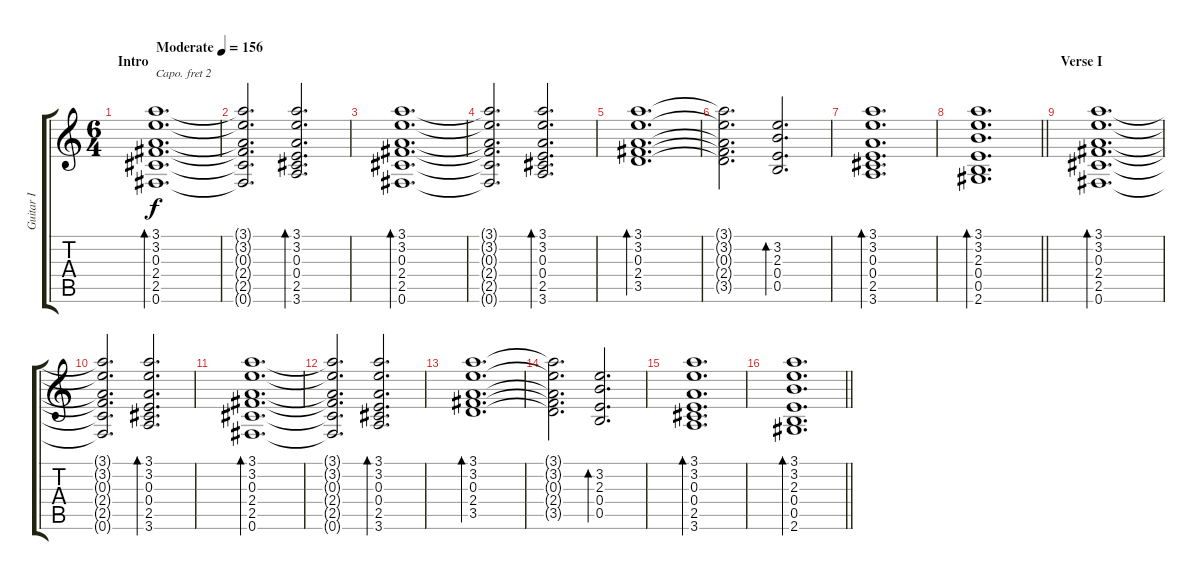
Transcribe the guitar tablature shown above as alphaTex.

\track ("Guitar I" "Guitar I") {instrument acousticguitarsteel}
\staff {score tabs}
\capo 2
\tuning (E4 B3 G3 D3 A2 E2) {hide}
\ts (6 4)
\section ("" "Intro")
\tempo (156 "Moderate")
\clef g2
\ks c
(3.1 3.2 0.3 2.4 2.5 0.6).1{d bd 120 dy f instrument acousticguitarsteel} |
(3.1{t} 3.2{t} 0.3{t} 2.4{t} 2.5{t} 0.6{t}).2{d} (3.1 3.2 0.3 0.4 2.5 3.6).2{d bd 120} |
(3.1 3.2 0.3 2.4 2.5 0.6).1{d bd 120} |
(3.1{t} 3.2{t} 0.3{t} 2.4{t} 2.5{t} 0.6{t}).2{d} (3.1 3.2 0.3 0.4 2.5 3.6).2{d bd 120} |
(3.1 3.2 0.3 2.4 3.5).1{d bd 120} |
(3.1{t} 3.2{t} 0.3{t} 2.4{t} 3.5{t}).2{d} (3.2 2.3 0.4 0.5).2{d bd 120} |
(3.1 3.2 0.3 0.4 2.5 3.6).1{d bd 120} |
\barLineRight lightlight
(3.1 3.2 2.3 0.4 0.5 2.6).1{d bd 120} |
\section ("" "Verse I")
(3.1 3.2 0.3 2.4 2.5 0.6).1{d bd 120} |
(3.1{t} 3.2{t} 0.3{t} 2.4{t} 2.5{t} 0.6{t}).2{d} (3.1 3.2 0.3 0.4 2.5 3.6).2{d bd 120} |
(3.1 3.2 0.3 2.4 2.5 0.6).1{d bd 120} |
(3.1{t} 3.2{t} 0.3{t} 2.4{t} 2.5{t} 0.6{t}).2{d} (3.1 3.2 0.3 0.4 2.5 3.6).2{d bd 120} |
(3.1 3.2 0.3 2.4 3.5).1{d bd 120} |
(3.1{t} 3.2{t} 0.3{t} 2.4{t} 3.5{t}).2{d} (3.2 2.3 0.4 0.5).2{d bd 120} |
(3.1 3.2 0.3 0.4 2.5 3.6).1{d bd 120} |
\barLineRight lightlight
(3.1 3.2 2.3 0.4 0.5 2.6).1{d bd 120}
